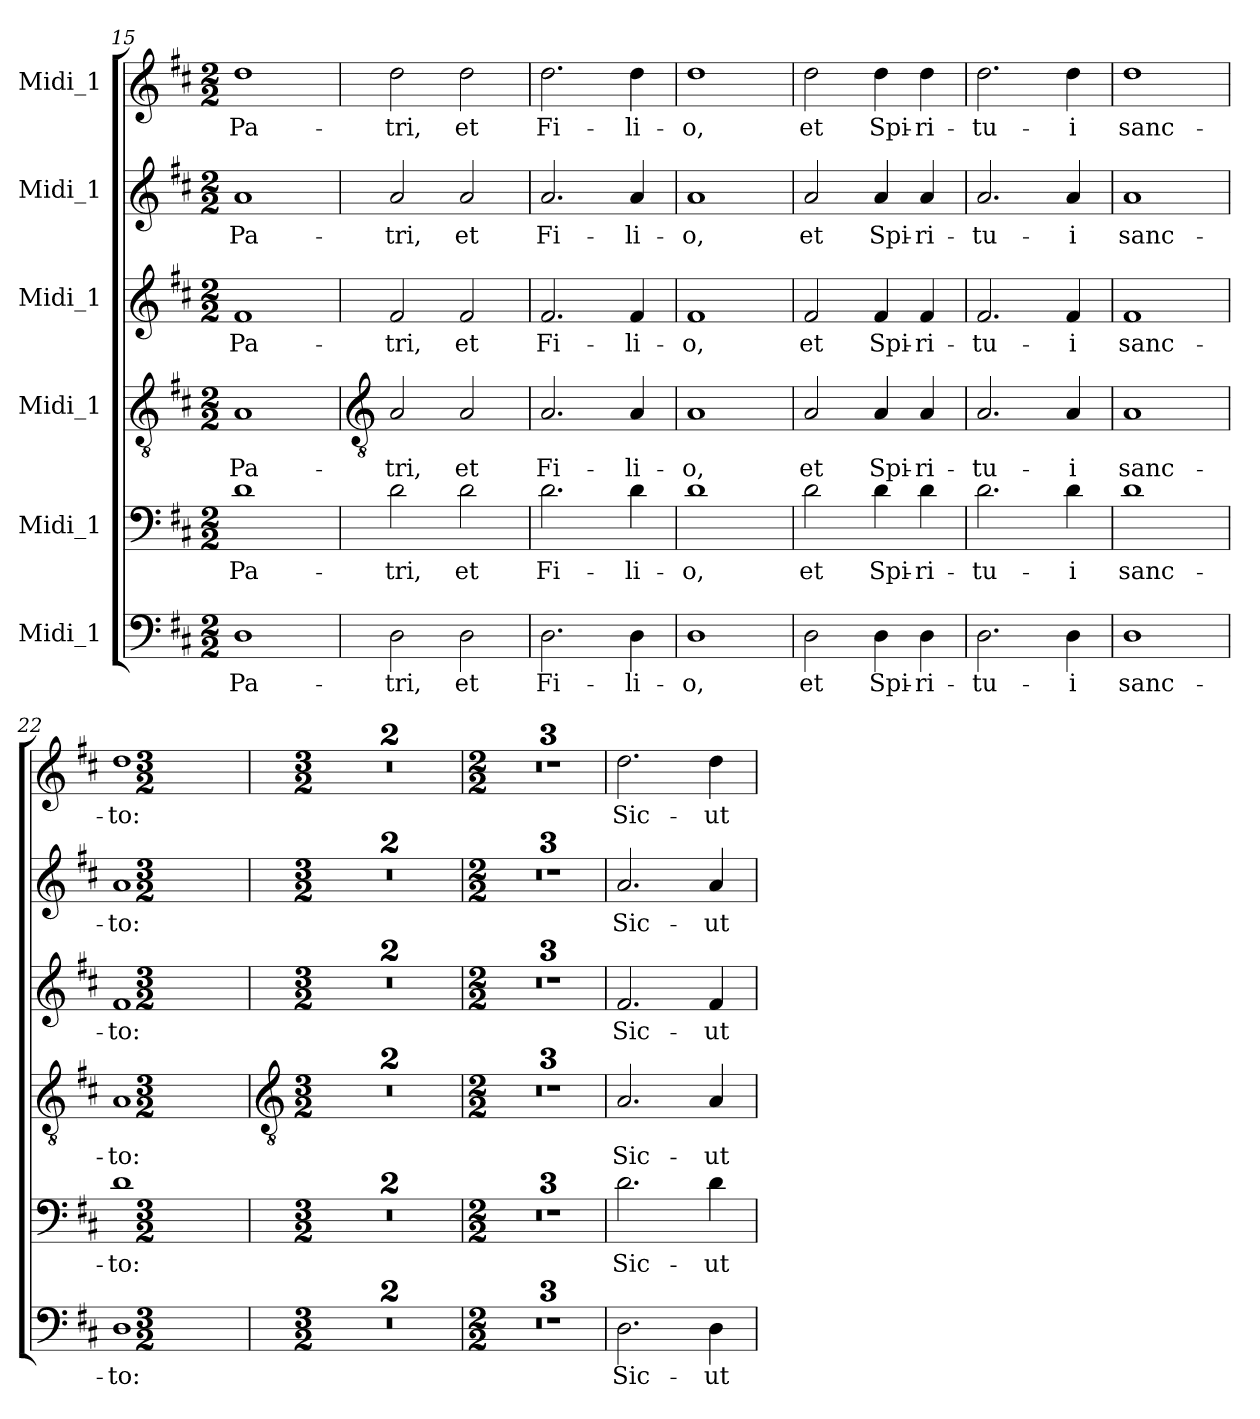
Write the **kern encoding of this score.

**kern	**text	**kern	**text	**kern	**text	**kern	**text	**kern	**text	**kern	**text
*part6	*part6	*part5	*part5	*part4	*part4	*part3	*part3	*part2	*part2	*part1	*part1
*staff6	*staff6	*staff5	*staff5	*staff4	*staff4	*staff3	*staff3	*staff2	*staff2	*staff1	*staff1
*I"Midi_1	*	*I"Midi_1	*	*I"Midi_1	*	*I"Midi_1	*	*I"Midi_1	*	*I"Midi_1	*
*clefF4	*	*clefF4	*	*clefGv2	*	*clefG2	*	*clefG2	*	*clefG2	*
*k[f#c#]	*	*k[f#c#]	*	*k[f#c#]	*	*k[f#c#]	*	*k[f#c#]	*	*k[f#c#]	*
*D:	*	*D:	*	*D:	*	*D:	*	*D:	*	*D:	*
*M2/2	*	*M2/2	*	*M2/2	*	*M2/2	*	*M2/2	*	*M2/2	*
=15	=15	=15	=15	=15	=15	=15	=15	=15	=15	=15	=15
!	!LO:LY:b	!	!LO:LY:b	!	!LO:LY:b	!	!LO:LY:b	!	!LO:LY:b	!	!LO:LY:b
1D	Pa-	1d	Pa-	1A	Pa-	1f#	Pa-	1a	Pa-	1dd	Pa-
!!LO:LB:g=z
=16	=16	=16	=16	=16	=16	=16	=16	=16	=16	=16	=16
*	*	*	*	*clefGv2	*	*	*	*	*	*	*
!	!LO:LY:b	!	!LO:LY:b	!	!LO:LY:b	!	!LO:LY:b	!	!LO:LY:b	!	!LO:LY:b
2D	-tri,	2d	-tri,	2A	-tri,	2f#	-tri,	2a	-tri,	2dd	-tri,
!	!LO:LY:b	!	!LO:LY:b	!	!LO:LY:b	!	!LO:LY:b	!	!LO:LY:b	!	!LO:LY:b
2D	et	2d	et	2A	et	2f#	et	2a	et	2dd	et
=17	=17	=17	=17	=17	=17	=17	=17	=17	=17	=17	=17
!	!LO:LY:b	!	!LO:LY:b	!	!LO:LY:b	!	!LO:LY:b	!	!LO:LY:b	!	!LO:LY:b
2.D	Fi-	2.d	Fi-	2.A	Fi-	2.f#	Fi-	2.a	Fi-	2.dd	Fi-
!	!LO:LY:b	!	!LO:LY:b	!	!LO:LY:b	!	!LO:LY:b	!	!LO:LY:b	!	!LO:LY:b
4D	-li-	4d	-li-	4A	-li-	4f#	-li-	4a	-li-	4dd	-li-
=18	=18	=18	=18	=18	=18	=18	=18	=18	=18	=18	=18
!	!LO:LY:b	!	!LO:LY:b	!	!LO:LY:b	!	!LO:LY:b	!	!LO:LY:b	!	!LO:LY:b
1D	-o,	1d	-o,	1A	-o,	1f#	-o,	1a	-o,	1dd	-o,
=19	=19	=19	=19	=19	=19	=19	=19	=19	=19	=19	=19
!	!LO:LY:b	!	!LO:LY:b	!	!LO:LY:b	!	!LO:LY:b	!	!LO:LY:b	!	!LO:LY:b
2D	et	2d	et	2A	et	2f#	et	2a	et	2dd	et
!	!LO:LY:b	!	!LO:LY:b	!	!LO:LY:b	!	!LO:LY:b	!	!LO:LY:b	!	!LO:LY:b
4D	Spi-	4d	Spi-	4A	Spi-	4f#	Spi-	4a	Spi-	4dd	Spi-
!	!LO:LY:b	!	!LO:LY:b	!	!LO:LY:b	!	!LO:LY:b	!	!LO:LY:b	!	!LO:LY:b
4D	-ri-	4d	-ri-	4A	-ri-	4f#	-ri-	4a	-ri-	4dd	-ri-
=20	=20	=20	=20	=20	=20	=20	=20	=20	=20	=20	=20
!	!LO:LY:b	!	!LO:LY:b	!	!LO:LY:b	!	!LO:LY:b	!	!LO:LY:b	!	!LO:LY:b
2.D	-tu-	2.d	-tu-	2.A	-tu-	2.f#	-tu-	2.a	-tu-	2.dd	-tu-
!	!LO:LY:b	!	!LO:LY:b	!	!LO:LY:b	!	!LO:LY:b	!	!LO:LY:b	!	!LO:LY:b
4D	-i	4d	-i	4A	-i	4f#	-i	4a	-i	4dd	-i
=21	=21	=21	=21	=21	=21	=21	=21	=21	=21	=21	=21
!	!LO:LY:b	!	!LO:LY:b	!	!LO:LY:b	!	!LO:LY:b	!	!LO:LY:b	!	!LO:LY:b
1D	sanc-	1d	sanc-	1A	sanc-	1f#	sanc-	1a	sanc-	1dd	sanc-
=22	=22	=22	=22	=22	=22	=22	=22	=22	=22	=22	=22
!	!LO:LY:b	!	!LO:LY:b	!	!LO:LY:b	!	!LO:LY:b	!	!LO:LY:b	!	!LO:LY:b
1D	-to:	1d	-to:	1A	-to:	1f#	-to:	1a	-to:	1dd	-to:
*M3/2	*	*M3/2	*	*M3/2	*	*M3/2	*	*M3/2	*	*M3/2	*
!!LO:LB:g=z
=23	=23	=23	=23	=23	=23	=23	=23	=23	=23	=23	=23
*	*	*	*	*clefGv2	*	*	*	*	*	*	*
*M3/2	*	*M3/2	*	*M3/2	*	*M3/2	*	*M3/2	*	*M3/2	*
!LO:N:vis=1	!	!LO:N:vis=1	!	!LO:N:vis=1	!	!LO:N:vis=1	!	!LO:N:vis=1	!	!LO:N:vis=1	!
1.r	.	1.r	.	1.r	.	1.r	.	1.r	.	1.r	.
=24	=24	=24	=24	=24	=24	=24	=24	=24	=24	=24	=24
!LO:N:vis=1	!	!LO:N:vis=1	!	!LO:N:vis=1	!	!LO:N:vis=1	!	!LO:N:vis=1	!	!LO:N:vis=1	!
1.r	.	1.r	.	1.r	.	1.r	.	1.r	.	1.r	.
=25	=25	=25	=25	=25	=25	=25	=25	=25	=25	=25	=25
*M2/2	*	*M2/2	*	*M2/2	*	*M2/2	*	*M2/2	*	*M2/2	*
1r	.	1r	.	1r	.	1r	.	1r	.	1r	.
=26	=26	=26	=26	=26	=26	=26	=26	=26	=26	=26	=26
1r	.	1r	.	1r	.	1r	.	1r	.	1r	.
=27	=27	=27	=27	=27	=27	=27	=27	=27	=27	=27	=27
1r	.	1r	.	1r	.	1r	.	1r	.	1r	.
=28	=28	=28	=28	=28	=28	=28	=28	=28	=28	=28	=28
!	!LO:LY:b	!	!LO:LY:b	!	!LO:LY:b	!	!LO:LY:b	!	!LO:LY:b	!	!LO:LY:b
2.D	Sic-	2.d	Sic-	2.A	Sic-	2.f#	Sic-	2.a	Sic-	2.dd	Sic-
!	!LO:LY:b	!	!LO:LY:b	!	!LO:LY:b	!	!LO:LY:b	!	!LO:LY:b	!	!LO:LY:b
4D	-ut	4d	-ut	4A	-ut	4f#	-ut	4a	-ut	4dd	-ut
=	=	=	=	=	=	=	=	=	=	=	=
*-	*-	*-	*-	*-	*-	*-	*-	*-	*-	*-	*-
